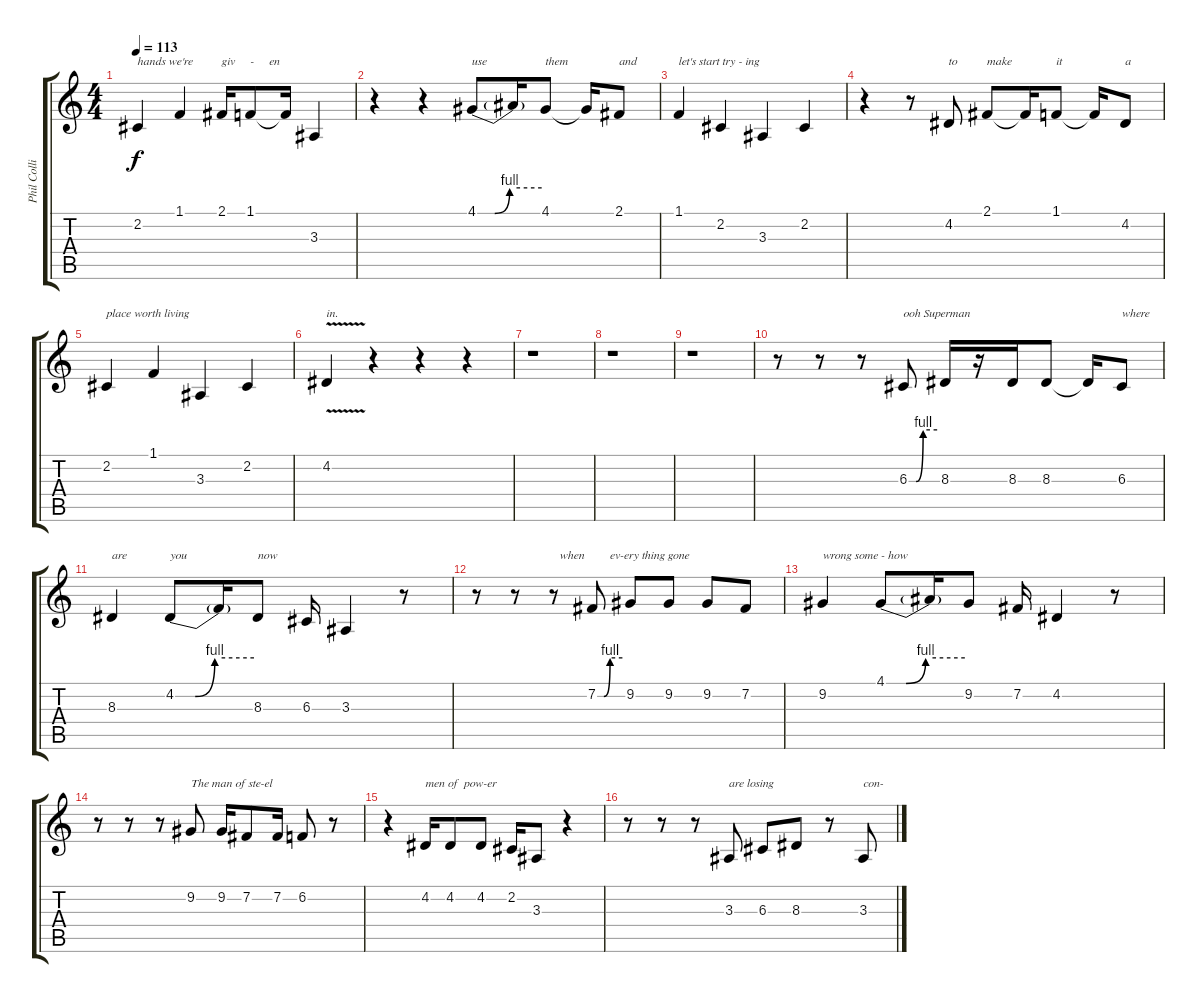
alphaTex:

\track ("Phil Collins(vocals)" "Phil Colli") {instrument lead6voice}
\staff {score tabs}
\tuning (E4 B3 G3 D3 A2 E2) {hide}
\ts (4 4)
\tempo 113
\clef g2
\ks c
2.2.4{txt "hands we're" dy f} 1.1.4 2.1.16{txt "giv     -     en"} 1.1.8 1.1{t}.16 3.3.4 |
r.4 r.4 4.1{be (custom 0 0 16 0 30 4 60 4)}.8{txt "use"} 4.1{t}.16 4.1.8{txt "them"} 4.1{t}.16 2.1.8{txt "and"} |
1.1.4{txt "let's start try - ing"} 2.2.4 3.3.4 2.2.4 |
r.4 r.8 4.2.8{txt "to"} 2.1.8{txt "make"} 2.1{t}.16 1.1.8{txt "it"} 1.1{t}.16 4.2.8{txt "a"} |
2.2.4{txt "place worth living"} 1.1.4 3.3.4 2.2.4 |
4.2{v}.4{txt "in."} r.4 r.4 r.4 |
r.1 |
r.1 |
r.1 |
r.8 r.8 r.8 6.3{be (custom 0 0 15 0 30 4 60 4)}.8{txt "ooh Superman"} 8.3.16 r.16 8.3.16 8.3.8 8.3{t}.16 6.3.8{txt "where"} |
8.3.4{txt "are"} 4.2{be (custom 0 0 15 0 30 4 60 4)}.8{txt "you"} 4.2{t}.16 8.3.8{txt "now"} 6.3.16 3.3.4 r.8 |
r.8 r.8 r.8{txt "  when"} 7.2{be (custom 0 0 15 0 30 4 60 4)}.8{txt "      ev-ery thing gone"} 9.2.8 9.2.8 9.2.8 7.2.8 |
9.2.4{txt "wrong some - how"} 4.1{be (custom 0 0 15 0 30 4 60 4)}.8 4.1{t}.16 9.2.8 7.2.16 4.2.4 r.8 |
r.8 r.8 r.8 9.2.8{txt "The man of ste-el"} 9.2.16 7.2.8 7.2.16 6.2.8 r.8 |
r.4 4.2.16{txt "men of  pow-er"} 4.2.8 4.2.8 2.2.16 3.3.8 r.4 |
r.8 r.8 r.8 3.3.8{txt "are losing"} 6.3.8 8.3.8 r.8 3.3.8{txt "con-"}
